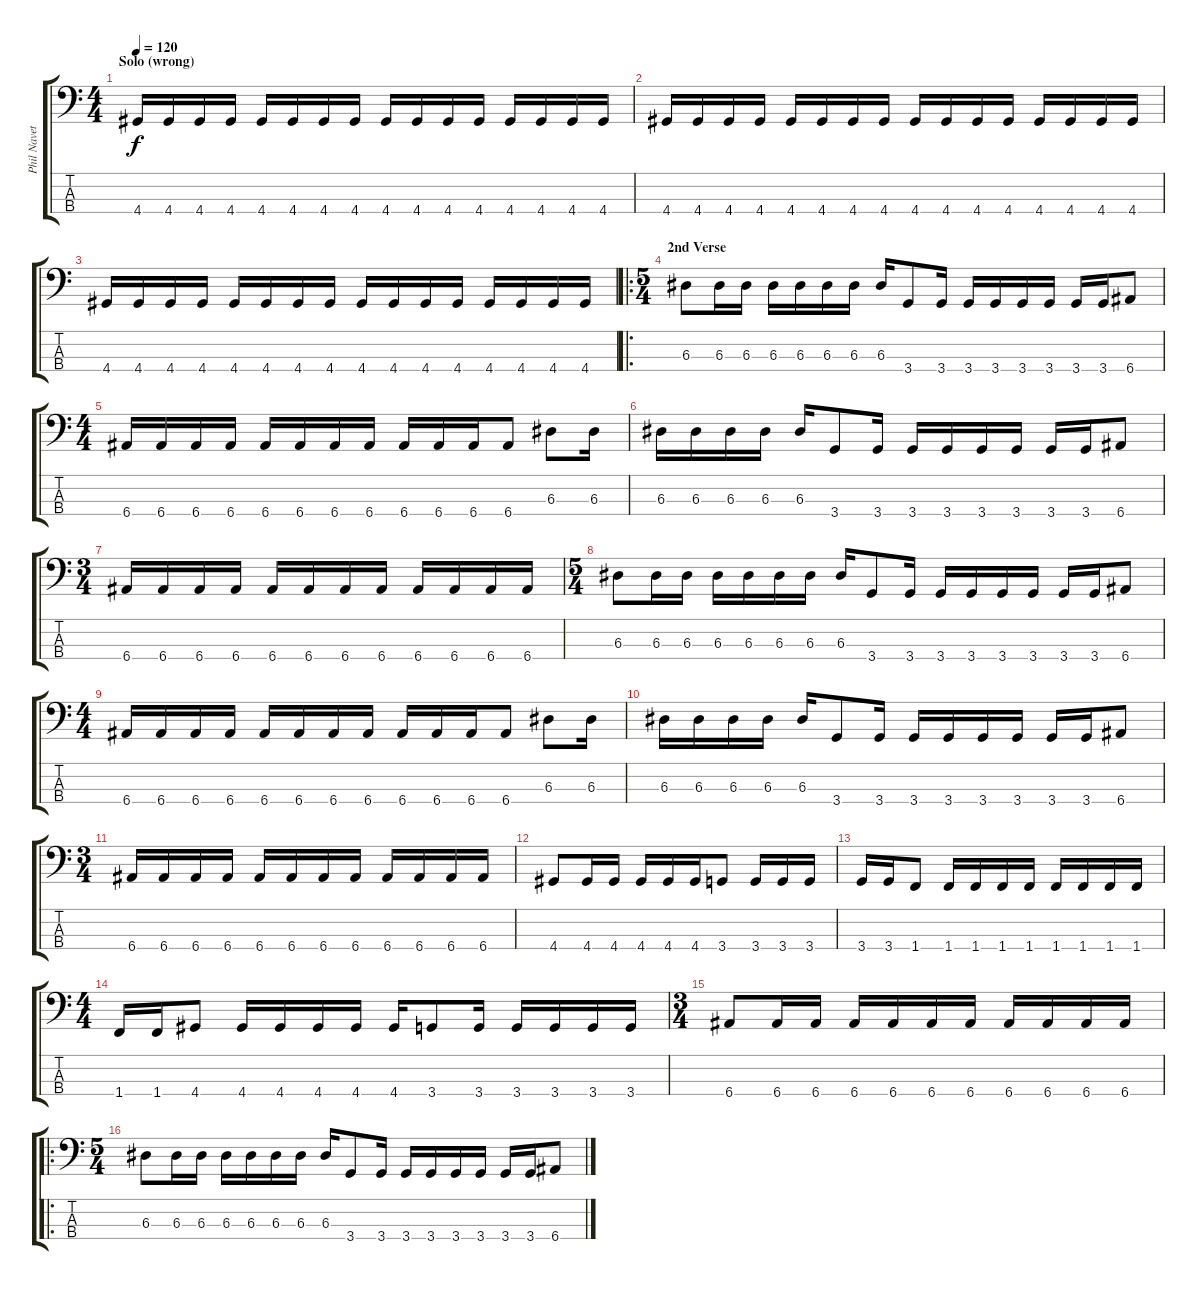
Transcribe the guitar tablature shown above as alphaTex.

\track ("Phil Navetta" "Phil Navet") {instrument electricbasspick}
\staff {score tabs}
\tuning (G2 D2 A1 E1) {hide}
\ts (4 4)
\section ("" "Solo (wrong)")
\tempo 120
\clef f4
\ks c
4.4.16{dy f} 4.4.16 4.4.16 4.4.16 4.4.16 4.4.16 4.4.16 4.4.16 4.4.16 4.4.16 4.4.16 4.4.16 4.4.16 4.4.16 4.4.16 4.4.16 |
4.4.16 4.4.16 4.4.16 4.4.16 4.4.16 4.4.16 4.4.16 4.4.16 4.4.16 4.4.16 4.4.16 4.4.16 4.4.16 4.4.16 4.4.16 4.4.16 |
4.4.16 4.4.16 4.4.16 4.4.16 4.4.16 4.4.16 4.4.16 4.4.16 4.4.16 4.4.16 4.4.16 4.4.16 4.4.16 4.4.16 4.4.16 4.4.16 |
\ro
\ts (5 4)
\section ("" "2nd Verse")
6.3.8 6.3.16 6.3.16 6.3.16 6.3.16 6.3.16 6.3.16 6.3.16 3.4.8 3.4.16 3.4.16 3.4.16 3.4.16 3.4.16 3.4.16 3.4.16 6.4.8 |
\ts (4 4)
6.4.16 6.4.16 6.4.16 6.4.16 6.4.16 6.4.16 6.4.16 6.4.16 6.4.16 6.4.16 6.4.16 6.4.8 6.3.8 6.3.16 |
6.3.16 6.3.16 6.3.16 6.3.16 6.3.16 3.4.8 3.4.16 3.4.16 3.4.16 3.4.16 3.4.16 3.4.16 3.4.16 6.4.8 |
\ts (3 4)
6.4.16 6.4.16 6.4.16 6.4.16 6.4.16 6.4.16 6.4.16 6.4.16 6.4.16 6.4.16 6.4.16 6.4.16 |
\ts (5 4)
6.3.8 6.3.16 6.3.16 6.3.16 6.3.16 6.3.16 6.3.16 6.3.16 3.4.8 3.4.16 3.4.16 3.4.16 3.4.16 3.4.16 3.4.16 3.4.16 6.4.8 |
\ts (4 4)
6.4.16 6.4.16 6.4.16 6.4.16 6.4.16 6.4.16 6.4.16 6.4.16 6.4.16 6.4.16 6.4.16 6.4.8 6.3.8 6.3.16 |
6.3.16 6.3.16 6.3.16 6.3.16 6.3.16 3.4.8 3.4.16 3.4.16 3.4.16 3.4.16 3.4.16 3.4.16 3.4.16 6.4.8 |
\ts (3 4)
6.4.16 6.4.16 6.4.16 6.4.16 6.4.16 6.4.16 6.4.16 6.4.16 6.4.16 6.4.16 6.4.16 6.4.16 |
4.4.8 4.4.16 4.4.16 4.4.16 4.4.16 4.4.16 3.4.8 3.4.16 3.4.16 3.4.16 |
3.4.16 3.4.16 1.4.8 1.4.16 1.4.16 1.4.16 1.4.16 1.4.16 1.4.16 1.4.16 1.4.16 |
\ts (4 4)
1.4.16 1.4.16 4.4.8 4.4.16 4.4.16 4.4.16 4.4.16 4.4.16 3.4.8 3.4.16 3.4.16 3.4.16 3.4.16 3.4.16 |
\ts (3 4)
6.4.8 6.4.16 6.4.16 6.4.16 6.4.16 6.4.16 6.4.16 6.4.16 6.4.16 6.4.16 6.4.16 |
\ro
\ts (5 4)
6.3.8 6.3.16 6.3.16 6.3.16 6.3.16 6.3.16 6.3.16 6.3.16 3.4.8 3.4.16 3.4.16 3.4.16 3.4.16 3.4.16 3.4.16 3.4.16 6.4.8
